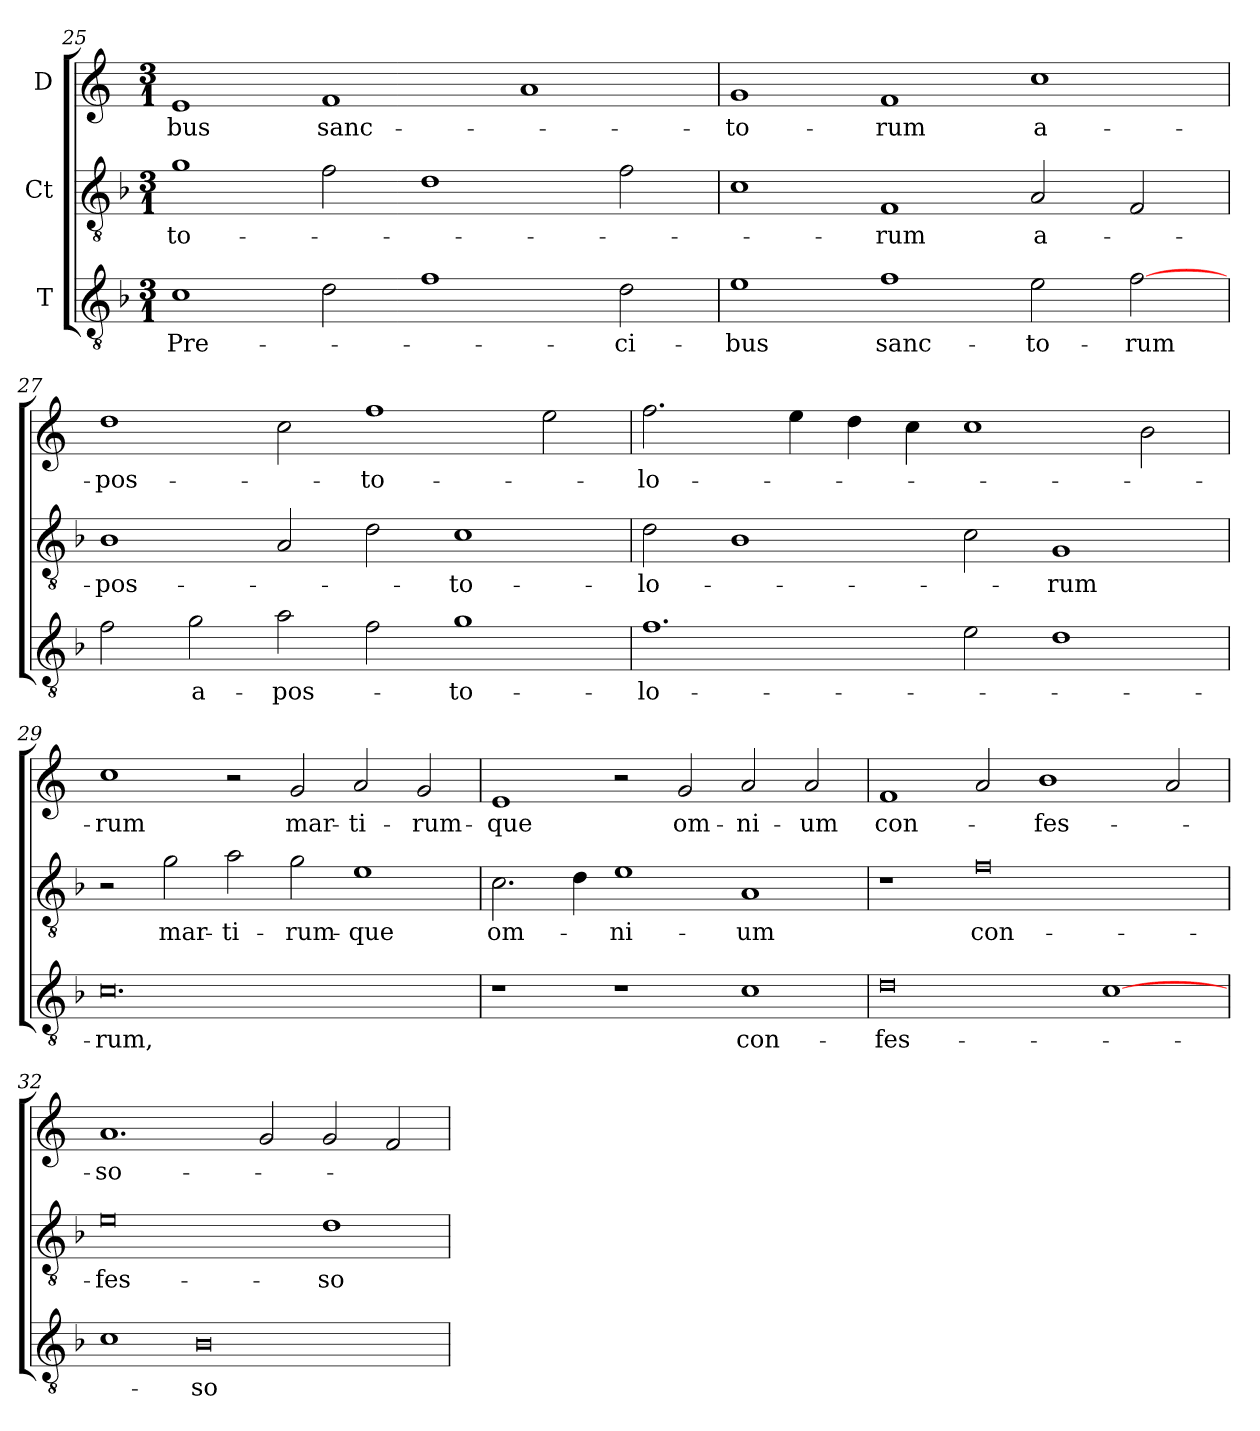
**kern	**text	**kern	**text	**kern	**text
*part3	*part3	*part2	*part2	*part1	*part1
*staff3	*staff3	*staff2	*staff2	*staff1	*staff1
*I"T	*	*I"Ct	*	*I"D	*
*clefGv2	*	*clefGv2	*	*clefG2	*
*ITrd7c12	*	*ITrd7c12	*	*	*
*k[b-]	*	*k[b-]	*	*k[]	*
*F:	*	*F:	*	*C:	*
*M3/1	*	*M3/1	*	*M3/1	*
=25	=25	=25	=25	=25	=25
!	!LO:LY:b:color=#000000	!	!	!	!
!	!	!	!LO:LY:b:color=#000000	!	!
!	!	!	!	!	!LO:LY:b:color=#000000
1Ci\	Pre-	1Gi\	-to-	1ei/	-bus
!	!	!	!	!	!LO:LY:b:color=#000000
2Di\	.	2Fi\	.	1fi/	sanc-
1Fi\	.	1Di\	.	.	.
.	.	.	.	1ai/	.
!	!LO:LY:b:color=#000000	!	!	!	!
2Di\	-ci-	2Fi\	.	.	.
=26	=26	=26	=26	=26	=26
!	!LO:LY:b:color=#000000	!	!	!	!
!	!	!	!	!	!LO:LY:b:color=#000000
1Ei\	-bus	1Ci\	.	1gi/	-to-
!	!LO:LY:b:color=#000000	!	!	!	!
!	!	!	!LO:LY:b:color=#000000	!	!
!	!	!	!	!	!LO:LY:b:color=#000000
1Fi\	sanc-	1FFi/	-rum	1fi/	-rum
!	!LO:LY:b:color=#000000	!	!	!	!
!	!	!	!LO:LY:b:color=#000000	!	!
!	!	!	!	!	!LO:LY:b:color=#000000
2Ei\	-to-	2AAi/	a-	1cci\	a-
!	!LO:LY:b:color=#000000	!	!	!	!
[2Fi\	-rum	2FFi/	.	.	.
=27	=27	=27	=27	=27	=27
!	!	!	!LO:LY:b:color=#000000	!	!
!	!	!	!	!	!LO:LY:b:color=#000000
2Fi\	.	1BB-i/	-pos-	1ddi\	-pos-
!	!LO:LY:b:color=#000000	!	!	!	!
2Gi\	a-	.	.	.	.
!	!LO:LY:b:color=#000000	!	!	!	!
2Ai\	-pos-	2AAi/	.	2cci\	.
!	!	!	!	!	!LO:LY:b:color=#000000
2Fi\	.	2Di\	.	1ffi\	-to-
!	!LO:LY:b:color=#000000	!	!	!	!
!	!	!	!LO:LY:b:color=#000000	!	!
1Gi\	-to-	1Ci\	-to-	.	.
.	.	.	.	2eei\	.
!!LO:LB:g=z
=28	=28	=28	=28	=28	=28
!	!LO:LY:b:color=#000000	!	!	!	!
!	!	!	!LO:LY:b:color=#000000	!	!
!	!	!	!	!	!LO:LY:b:color=#000000
1.Fi\	-lo-	2Di\	-lo-	2.ffi\	-lo-
.	.	1BB-i/	.	.	.
.	.	.	.	4eei\	.
.	.	.	.	4ddi\	.
.	.	.	.	4cci\	.
2Ei\	.	2Ci\	.	1cci\	.
!	!	!	!LO:LY:b:color=#000000	!	!
1Di\	.	1GGi/	-rum	.	.
.	.	.	.	2bi\	.
=29	=29	=29	=29	=29	=29
!	!LO:LY:b:color=#000000	!	!	!	!
!	!	!	!	!	!LO:LY:b:color=#000000
0.Ci\	-rum,	2r	.	1cci\	-rum
!	!	!	!LO:LY:b:color=#000000	!	!
.	.	2Gi\	mar-	.	.
!	!	!	!LO:LY:b:color=#000000	!	!
.	.	2Ai\	-ti-	2r	.
!	!	!	!LO:LY:b:color=#000000	!	!
!	!	!	!	!	!LO:LY:b:color=#000000
.	.	2Gi\	-rum-	2gi/	mar-
!	!	!	!LO:LY:b:color=#000000	!	!
!	!	!	!	!	!LO:LY:b:color=#000000
.	.	1Ei\	-que	2ai/	-ti-
!	!	!	!	!	!LO:LY:b:color=#000000
.	.	.	.	2gi/	-rum-
=30	=30	=30	=30	=30	=30
!	!	!	!LO:LY:b:color=#000000	!	!
!	!	!	!	!	!LO:LY:b:color=#000000
1r	.	2.Ci\	om-	1ei/	-que
.	.	4Di\	.	.	.
!	!	!	!LO:LY:b:color=#000000	!	!
1r	.	1Ei\	-ni-	2r	.
!	!	!	!	!	!LO:LY:b:color=#000000
.	.	.	.	2gi/	om-
!	!LO:LY:b:color=#000000	!	!	!	!
!	!	!	!LO:LY:b:color=#000000	!	!
!	!	!	!	!	!LO:LY:b:color=#000000
1Ci\	con-	1AAi/	-um	2ai/	-ni-
!	!	!	!	!	!LO:LY:b:color=#000000
.	.	.	.	2ai/	-um
=31	=31	=31	=31	=31	=31
!	!LO:LY:b:color=#000000	!	!	!	!
!	!	!	!	!	!LO:LY:b:color=#000000
0Di\	-fes-	1r	.	1fi/	con-
!	!	!	!LO:LY:b:color=#000000	!	!
.	.	0Fi\	con-	2ai/	.
!	!	!	!	!	!LO:LY:b:color=#000000
.	.	.	.	1bi/	-fes-
[1Ci\	.	.	.	.	.
.	.	.	.	2ai/	.
=32	=32	=32	=32	=32	=32
!	!	!	!LO:LY:b:color=#000000	!	!
!	!	!	!	!	!LO:LY:b:color=#000000
1Ci\	.	0Ei\	-fes-	1.ai/	-so-
!	!LO:LY:b:color=#000000	!	!	!	!
0BB-i/	-so-	.	.	.	.
.	.	.	.	2gi/	.
!	!	!	!LO:LY:b:color=#000000	!	!
.	.	1Di\	-so-	2gi/	.
.	.	.	.	2fi/	.
=	=	=	=	=	=
*-	*-	*-	*-	*-	*-
